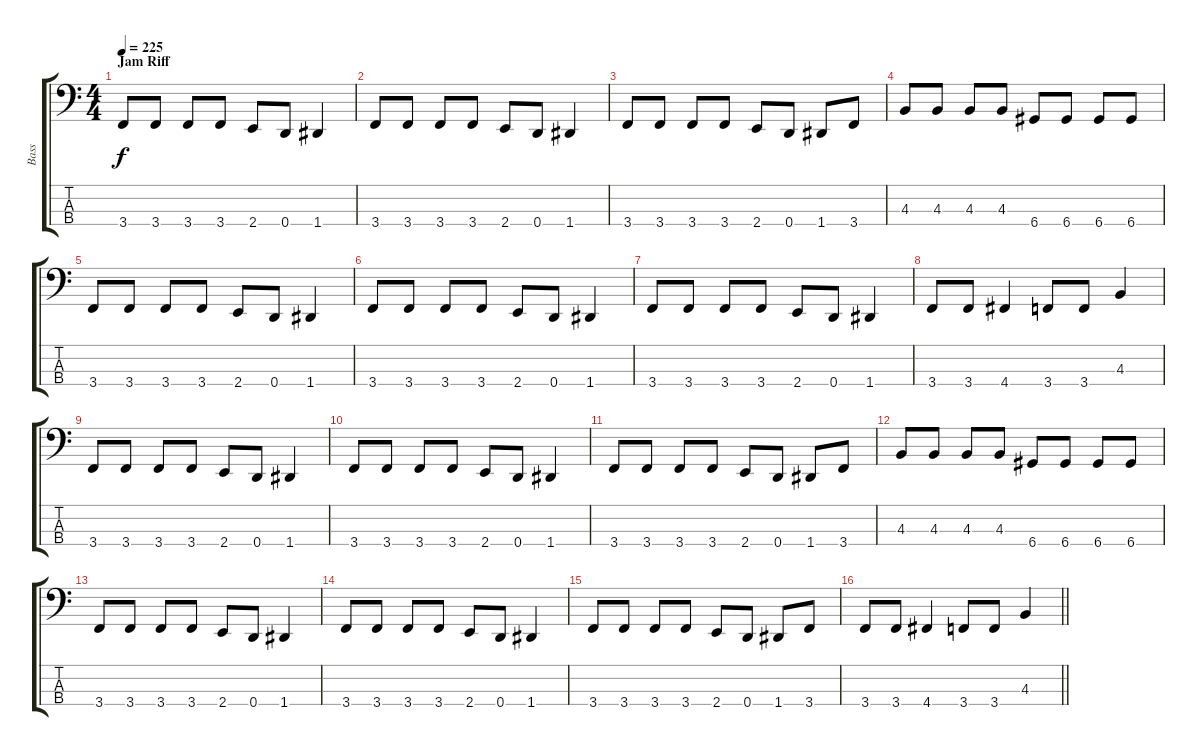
\track ("Bass" "Bass") {instrument electricbassfinger}
\staff {score tabs}
\tuning (F2 C2 G1 D1) {hide}
\ts (4 4)
\section ("" "Jam Riff")
\tempo 225
\clef f4
\ks c
3.4.8{dy f} 3.4.8 3.4.8 3.4.8 2.4.8 0.4.8 1.4.4 |
3.4.8 3.4.8 3.4.8 3.4.8 2.4.8 0.4.8 1.4.4 |
3.4.8 3.4.8 3.4.8 3.4.8 2.4.8 0.4.8 1.4.8 3.4.8 |
4.3.8 4.3.8 4.3.8 4.3.8 6.4.8 6.4.8 6.4.8 6.4.8 |
3.4.8 3.4.8 3.4.8 3.4.8 2.4.8 0.4.8 1.4.4 |
3.4.8 3.4.8 3.4.8 3.4.8 2.4.8 0.4.8 1.4.4 |
3.4.8 3.4.8 3.4.8 3.4.8 2.4.8 0.4.8 1.4.4 |
3.4.8 3.4.8 4.4.4 3.4.8 3.4.8 4.3.4 |
3.4.8 3.4.8 3.4.8 3.4.8 2.4.8 0.4.8 1.4.4 |
3.4.8 3.4.8 3.4.8 3.4.8 2.4.8 0.4.8 1.4.4 |
3.4.8 3.4.8 3.4.8 3.4.8 2.4.8 0.4.8 1.4.8 3.4.8 |
4.3.8 4.3.8 4.3.8 4.3.8 6.4.8 6.4.8 6.4.8 6.4.8 |
3.4.8 3.4.8 3.4.8 3.4.8 2.4.8 0.4.8 1.4.4 |
3.4.8 3.4.8 3.4.8 3.4.8 2.4.8 0.4.8 1.4.4 |
3.4.8 3.4.8 3.4.8 3.4.8 2.4.8 0.4.8 1.4.8 3.4.8 |
\barLineRight lightlight
3.4.8 3.4.8 4.4.4 3.4.8 3.4.8 4.3.4
